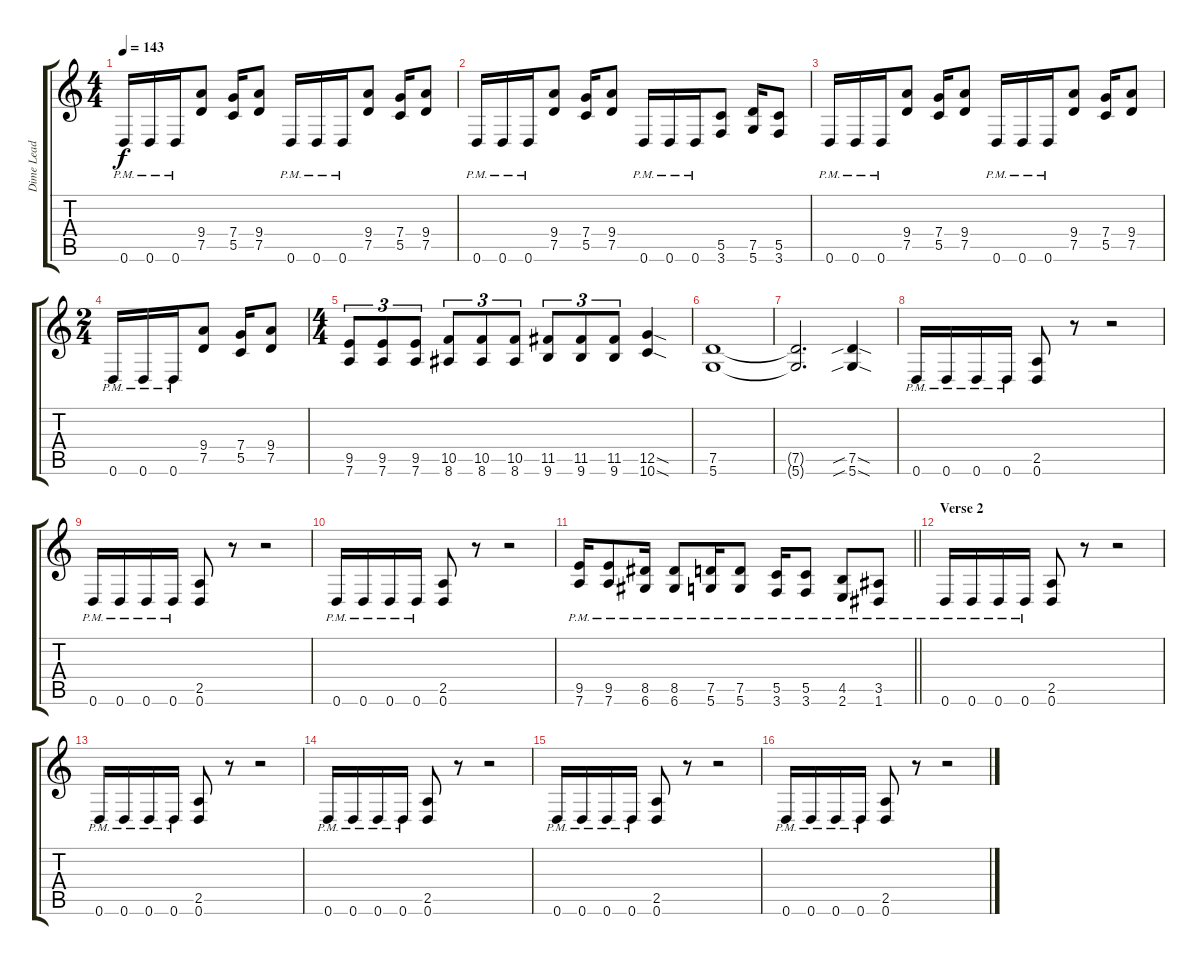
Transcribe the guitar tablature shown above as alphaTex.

\track ("Dime Lead Guitar" "Dime Lead ") {instrument distortionguitar}
\staff {score tabs}
\tuning (D4 A3 F3 C3 G2 D2) {hide}
\ts (4 4)
\tempo 143
\clef g2
\ks c
0.6{pm}.16{dy f} 0.6{pm}.16 0.6{pm}.16 (9.4 7.5).8 (7.4 5.5).16 (9.4 7.5).8 0.6{pm}.16 0.6{pm}.16 0.6{pm}.16 (9.4 7.5).8 (7.4 5.5).16 (9.4 7.5).8 |
0.6{pm}.16 0.6{pm}.16 0.6{pm}.16 (9.4 7.5).8 (7.4 5.5).16 (9.4 7.5).8 0.6{pm}.16 0.6{pm}.16 0.6{pm}.16 (5.5 3.6).8 (7.5 5.6).16 (5.5 3.6).8 |
0.6{pm}.16 0.6{pm}.16 0.6{pm}.16 (9.4 7.5).8 (7.4 5.5).16 (9.4 7.5).8 0.6{pm}.16 0.6{pm}.16 0.6{pm}.16 (9.4 7.5).8 (7.4 5.5).16 (9.4 7.5).8 |
\ts (2 4)
0.6{pm}.16 0.6{pm}.16 0.6{pm}.16 (9.4 7.5).8 (7.4 5.5).16 (9.4 7.5).8 |
\ts (4 4)
(9.5 7.6).8{tu (3 2)} (9.5 7.6).8{tu (3 2)} (9.5 7.6).8{tu (3 2)} (10.5 8.6).8{tu (3 2)} (10.5 8.6).8{tu (3 2)} (10.5 8.6).8{tu (3 2)} (11.5 9.6).8{tu (3 2)} (11.5 9.6).8{tu (3 2)} (11.5 9.6).8{tu (3 2)} (12.5{sod} 10.6{sod}).4 |
(7.5 5.6).1 |
(7.5{t} 5.6{t}).2{d} (7.5{sib sod} 5.6{sib sod}).4 |
0.6{pm}.16 0.6{pm}.16 0.6{pm}.16 0.6{pm}.16 (2.5 0.6).8 r.8 r.2 |
0.6{pm}.16 0.6{pm}.16 0.6{pm}.16 0.6{pm}.16 (2.5 0.6).8 r.8 r.2 |
0.6{pm}.16 0.6{pm}.16 0.6{pm}.16 0.6{pm}.16 (2.5 0.6).8 r.8 r.2 |
\barLineRight lightlight
(9.5{pm} 7.6{pm}).16 (9.5{pm} 7.6{pm}).8 (8.5{pm} 6.6{pm}).16 (8.5{pm} 6.6{pm}).8 (7.5{pm} 5.6{pm}).16 (7.5{pm} 5.6{pm}).8 (5.5{pm} 3.6{pm}).16 (5.5{pm} 3.6{pm}).8 (4.5{pm} 2.6{pm}).8 (3.5{pm} 1.6{pm}).8 |
\section ("" "Verse 2")
0.6{pm}.16 0.6{pm}.16 0.6{pm}.16 0.6{pm}.16 (2.5 0.6).8 r.8 r.2 |
0.6{pm}.16 0.6{pm}.16 0.6{pm}.16 0.6{pm}.16 (2.5 0.6).8 r.8 r.2 |
0.6{pm}.16 0.6{pm}.16 0.6{pm}.16 0.6{pm}.16 (2.5 0.6).8 r.8 r.2 |
0.6{pm}.16 0.6{pm}.16 0.6{pm}.16 0.6{pm}.16 (2.5 0.6).8 r.8 r.2 |
0.6{pm}.16 0.6{pm}.16 0.6{pm}.16 0.6{pm}.16 (2.5 0.6).8 r.8 r.2
